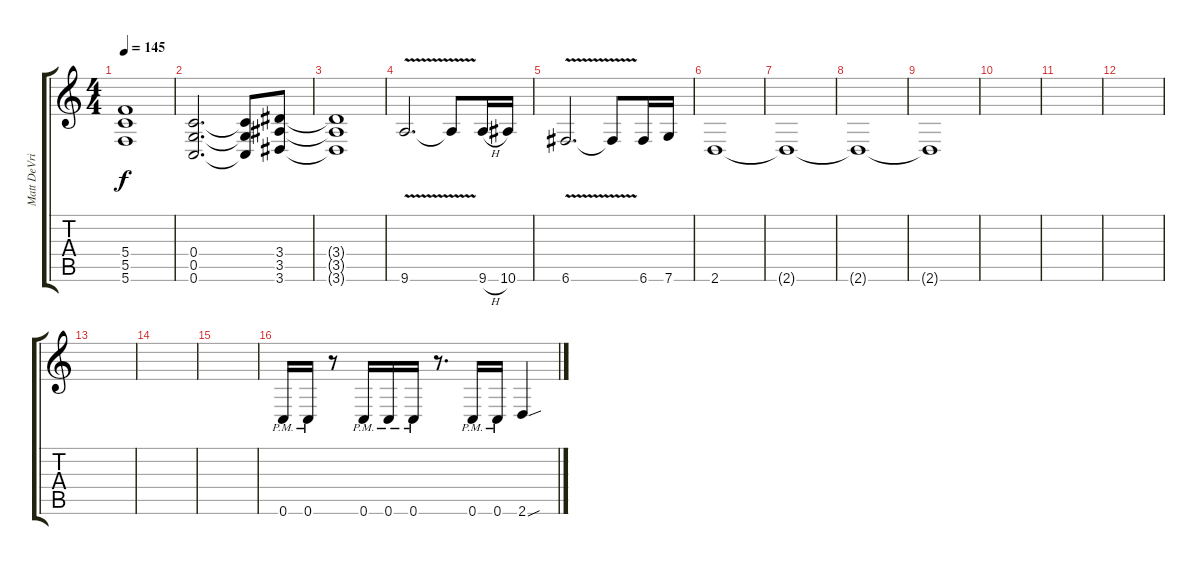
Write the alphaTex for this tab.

\track ("Matt DeVries" "Matt DeVri") {instrument distortionguitar}
\staff {score tabs}
\tuning (D4 A3 F3 C3 G2 C2) {hide}
\ts (4 4)
\tempo 145
\clef g2
\ks c
(5.4{t} 5.5{t} 5.6{t}).1{dy f} |
(0.4 0.5 0.6).2{d} (0.4{t} 0.5{t} 0.6{t}).8 (3.4 3.5 3.6).8 |
(3.4{t} 3.5{t} 3.6{t}).1 |
9.6{v}.2{d} 9.6{t}.8 9.6{h}.16 10.6.16 |
6.6{v}.2{d} 6.6{t}.8 6.6.16 7.6.16 |
2.6.1 |
2.6{t}.1 |
2.6{t}.1 |
2.6{t}.1 |
|
|
|
|
|
|
0.6{pm}.16 0.6{pm}.16 r.8 0.6{pm}.16 0.6{pm}.16 0.6{pm}.16 r.8{d} 0.6{pm}.16 0.6{pm}.16 2.6{sou}.4
